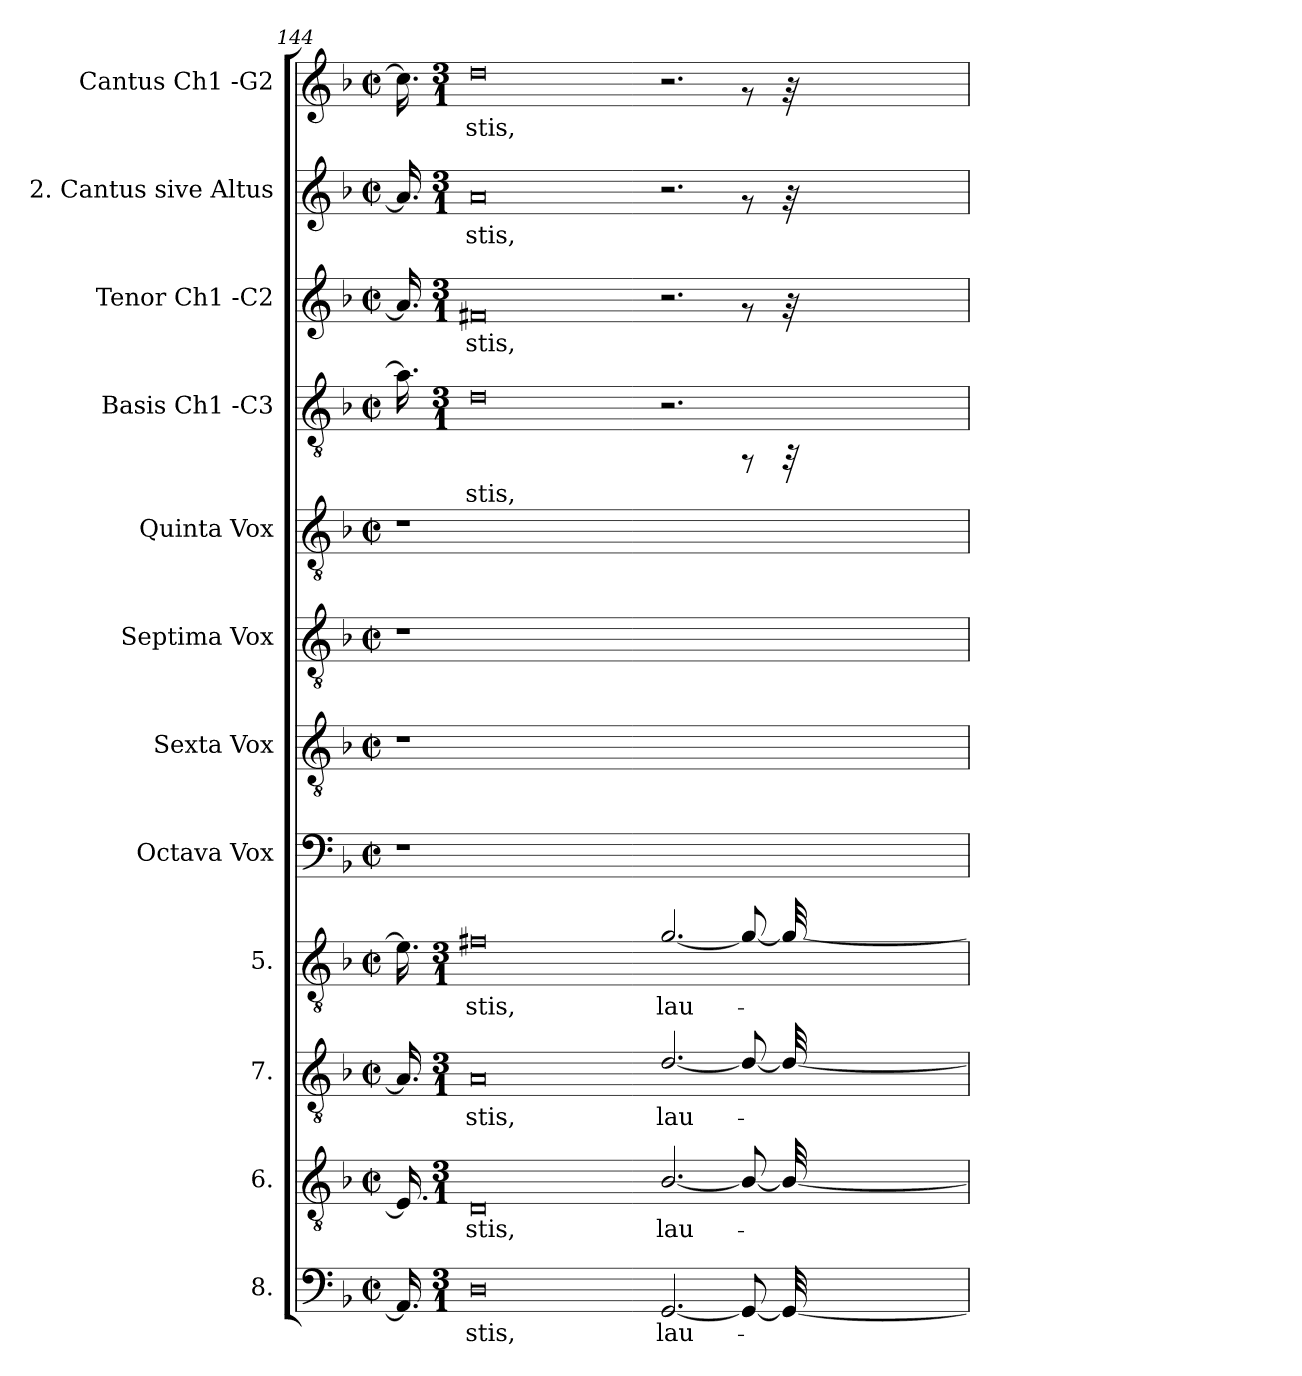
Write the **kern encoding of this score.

**kern	**text	**kern	**text	**kern	**text	**kern	**text	**kern	**kern	**kern	**kern	**kern	**text	**kern	**text	**kern	**text	**kern	**text
*part12	*part12	*part11	*part11	*part10	*part10	*part9	*part9	*part8	*part7	*part6	*part5	*part4	*part4	*part3	*part3	*part2	*part2	*part1	*part1
*staff12	*staff12	*staff11	*staff11	*staff10	*staff10	*staff9	*staff9	*staff8	*staff7	*staff6	*staff5	*staff4	*staff4	*staff3	*staff3	*staff2	*staff2	*staff1	*staff1
*I"8.	*	*I"6.	*	*I"7.	*	*I"5.	*	*I"Octava  Vox	*I"Sexta  Vox	*I"Septima  Vox	*I"Quinta  Vox	*I"Basis  Ch1 -C3	*	*I"Tenor  Ch1 -C2	*	*I"2. Cantus sive  Altus	*	*I"Cantus  Ch1 -G2	*
*	*	*	*	*	*	*	*	*	*	*	*	*I'B	*	*I'T	*	*I'A	*	*I'C	*
*clefF4	*	*clefGv2	*	*clefGv2	*	*clefGv2	*	*clefF4	*clefGv2	*clefGv2	*clefGv2	*clefGv2	*	*clefG2	*	*clefG2	*	*clefG2	*
*k[b-]	*	*k[b-]	*	*k[b-]	*	*k[b-]	*	*k[b-]	*k[b-]	*k[b-]	*k[b-]	*k[b-]	*	*k[b-]	*	*k[b-]	*	*k[b-]	*
*F:	*	*F:	*	*F:	*	*F:	*	*F:	*F:	*F:	*F:	*F:	*	*F:	*	*F:	*	*F:	*
*M2/2	*	*M2/2	*	*M2/2	*	*M2/2	*	*M2/2	*M2/2	*M2/2	*M2/2	*M2/2	*	*M2/2	*	*M2/2	*	*M2/2	*
*met(c|)	*	*met(c|)	*	*met(c|)	*	*met(c|)	*	*met(c|)	*met(c|)	*met(c|)	*met(c|)	*met(c|)	*	*met(c|)	*	*met(c|)	*	*met(c|)	*
=144	=144	=144	=144	=144	=144	=144	=144	=144	=144	=144	=144	=144	=144	=144	=144	=144	=144	=144	=144
16.AA/]	.	16.E/]	.	16.A/]	.	16.e\]	.	1r	1r	1r	1r	16.a\]	.	16.a/]	.	16.a/]	.	16.cc#\]	.
*M3/1	*	*M3/1	*	*M3/1	*	*M3/1	*	*	*	*	*	*M3/1	*	*M3/1	*	*M3/1	*	*M3/1	*
!	!LO:LY:b:cj	!	!LO:LY:b:cj	!	!LO:LY:b:cj	!	!LO:LY:b:cj	!	!	!	!	!	!LO:LY:b:cj	!	!LO:LY:b:cj	!	!LO:LY:b:cj	!	!LO:LY:b:cj
0D	-stis,	0D	-stis,	0A	-stis,	0f#X	-stis,	.	.	.	.	0d	-stis,	0f#X	-stis,	0a	-stis,	0dd	-stis,
.	.	.	.	.	.	.	.	0ryy	0ryy	0ryy	0ryy	.	.	.	.	.	.	.	.
!	!LO:LY:b:cj	!	!LO:LY:b:cj	!	!LO:LY:b:cj	!	!LO:LY:b:cj	!	!	!	!	!	!	!	!	!	!	!	!
[<2.GG/	lau-	[<2.B-/	lau-	[<2.d/	lau-	[<2.g/	lau-	.	.	.	.	2.r	.	2.r	.	2.r	.	2.r	.
8GG/_<	.	8B-/_<	.	8d/_<	.	8g/_<	.	.	.	.	.	8rFF	.	8rf	.	8rf	.	8rf	.
32GG/_<	.	32B-/_<	.	32d/_<	.	32g/_<	.	.	.	.	.	32rFF	.	32rf	.	32rf	.	32rf	.
=	=	=	=	=	=	=	=	=	=	=	=	=	=	=	=	=	=	=	=
*-	*-	*-	*-	*-	*-	*-	*-	*-	*-	*-	*-	*-	*-	*-	*-	*-	*-	*-	*-
